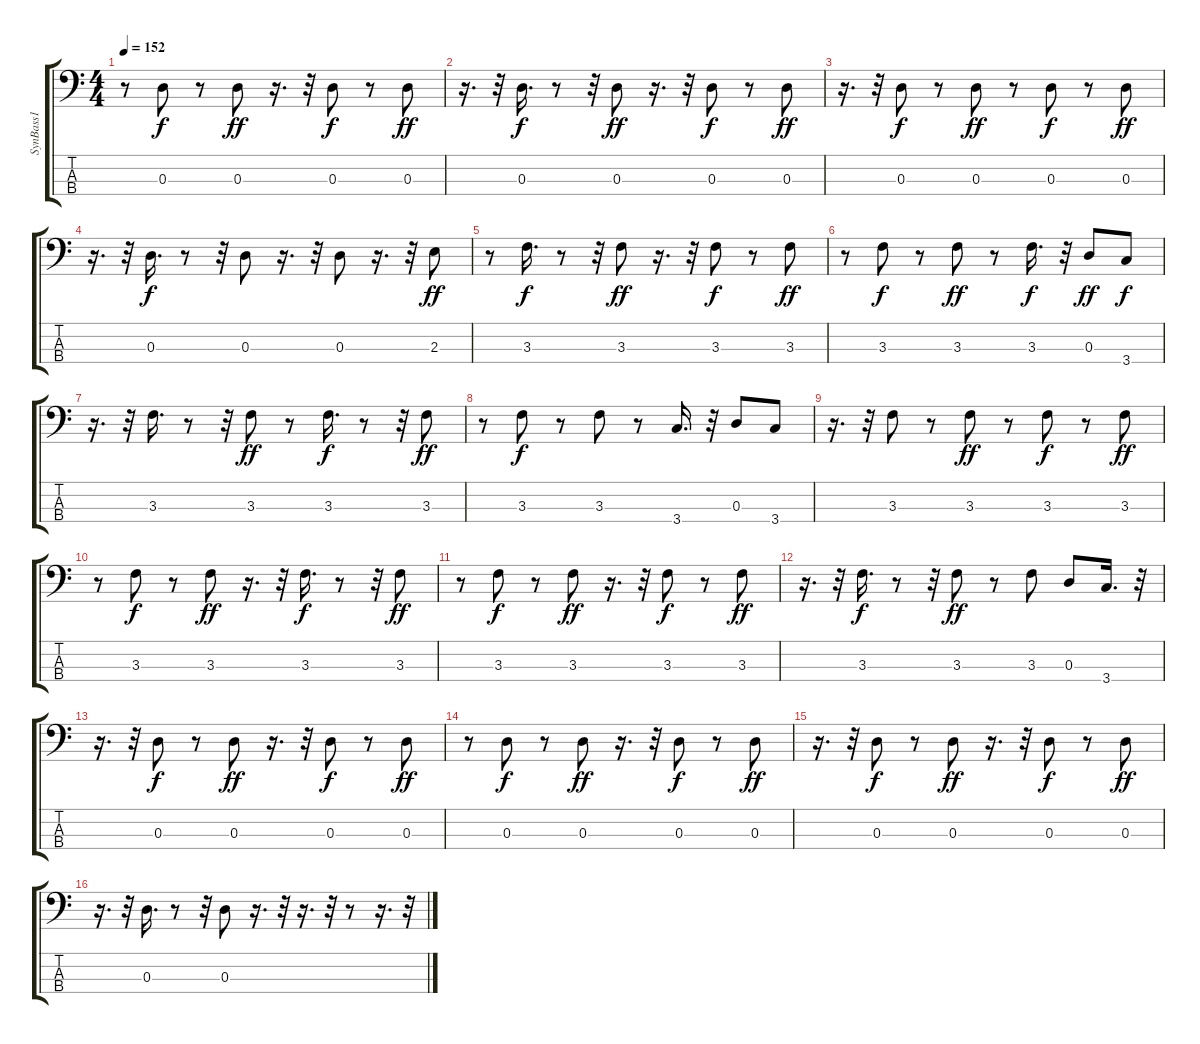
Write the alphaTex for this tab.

\track ("SynBass1" "SynBass1") {instrument synthbass1}
\staff {score tabs}
\tuning (E4 G2 D2 A1) {hide}
\ts (4 4)
\tempo 152
\clef f4
\ks c
r.8{dy f} 0.3.8 r.8 0.3.8{dy ff} r.16{d} r.32 0.3.8{dy f} r.8 0.3.8{dy ff} |
r.16{d} r.32 0.3.16{d dy f} r.8 r.32 0.3.8{dy ff} r.16{d} r.32 0.3.8{dy f} r.8 0.3.8{dy ff} |
r.16{d} r.32 0.3.8{dy f} r.8 0.3.8{dy ff} r.8 0.3.8{dy f} r.8 0.3.8{dy ff} |
r.16{d} r.32 0.3.16{d dy f} r.8 r.32 0.3.8 r.16{d} r.32 0.3.8 r.16{d} r.32 2.3.8{dy ff} |
r.8 3.3.16{d dy f} r.8 r.32 3.3.8{dy ff} r.16{d} r.32 3.3.8{dy f} r.8 3.3.8{dy ff} |
r.8 3.3.8{dy f} r.8 3.3.8{dy ff} r.8 3.3.16{d dy f} r.32 0.3.8{dy ff} 3.4.8{dy f} |
r.16{d} r.32 3.3.16{d} r.8 r.32 3.3.8{dy ff} r.8 3.3.16{d dy f} r.8 r.32 3.3.8{dy ff} |
r.8 3.3.8{dy f} r.8 3.3.8 r.8 3.4.16{d} r.32 0.3.8 3.4.8 |
r.16{d} r.32 3.3.8 r.8 3.3.8{dy ff} r.8 3.3.8{dy f} r.8 3.3.8{dy ff} |
r.8 3.3.8{dy f} r.8 3.3.8{dy ff} r.16{d} r.32 3.3.16{d dy f} r.8 r.32 3.3.8{dy ff} |
r.8 3.3.8{dy f} r.8 3.3.8{dy ff} r.16{d} r.32 3.3.8{dy f} r.8 3.3.8{dy ff} |
r.16{d} r.32 3.3.16{d dy f} r.8 r.32 3.3.8{dy ff} r.8 3.3.8 0.3.8 3.4.16{d} r.32 |
r.16{d} r.32 0.3.8{dy f} r.8 0.3.8{dy ff} r.16{d} r.32 0.3.8{dy f} r.8 0.3.8{dy ff} |
r.8 0.3.8{dy f} r.8 0.3.8{dy ff} r.16{d} r.32 0.3.8{dy f} r.8 0.3.8{dy ff} |
r.16{d} r.32 0.3.8{dy f} r.8 0.3.8{dy ff} r.16{d} r.32 0.3.8{dy f} r.8 0.3.8{dy ff} |
r.16{d} r.32 0.3.16{d} r.8 r.32 0.3.8 r.16{d} r.32 r.16{d} r.32 r.8 r.16{d} r.32
